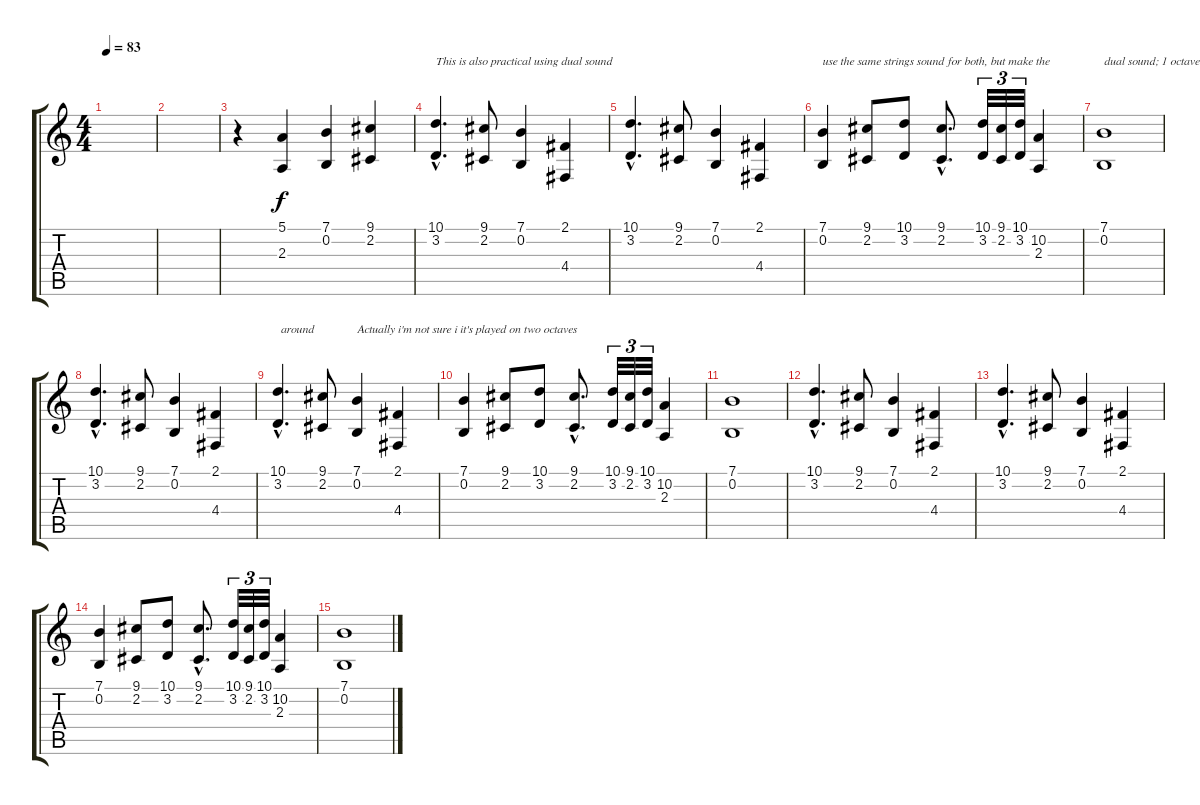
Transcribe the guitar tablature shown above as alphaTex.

\track "" {instrument stringensemble1}
\staff {score tabs}
\tuning (E4 B3 G3 D3 A2 E2) {hide}
\ts (4 4)
\tempo 83
\clef g2
\ks c
|
|
r.4 (5.1 2.3).4 (7.1 0.2).4 (9.1 2.2).4{dy f} |
(10.1{hac} 3.2{hac}).4{d txt "This is also practical using dual sound"} (9.1 2.2).8 (7.1 0.2).4 (2.1 4.4).4 |
(10.1{hac} 3.2{hac}).4{d} (9.1 2.2).8 (7.1 0.2).4 (2.1 4.4).4 |
(7.1 0.2).4{txt "use the same strings sound for both, but make the"} (9.1 2.2).8 (10.1 3.2).8 (9.1{hac} 2.2{hac}).8{d} (10.1 3.2).32{tu (3 2)} (9.1 2.2).32{tu (3 2)} (10.1 3.2).32{tu (3 2)} (10.2 2.3).4 |
(7.1 0.2).1{txt "dual sound; 1 octave lower, or the other way"} |
(10.1{hac} 3.2{hac}).4{d} (9.1 2.2).8 (7.1 0.2).4 (2.1 4.4).4 |
(10.1{hac} 3.2{hac}).4{d txt " around"} (9.1 2.2).8 (7.1 0.2).4{txt "Actually i'm not sure i it's played on two octaves"} (2.1 4.4).4 |
(7.1 0.2).4 (9.1 2.2).8 (10.1 3.2).8 (9.1{hac} 2.2{hac}).8{d} (10.1 3.2).32{tu (3 2)} (9.1 2.2).32{tu (3 2)} (10.1 3.2).32{tu (3 2)} (10.2 2.3).4 |
(7.1 0.2).1 |
(10.1{hac} 3.2{hac}).4{d} (9.1 2.2).8 (7.1 0.2).4 (2.1 4.4).4 |
(10.1{hac} 3.2{hac}).4{d} (9.1 2.2).8 (7.1 0.2).4 (2.1 4.4).4 |
(7.1 0.2).4 (9.1 2.2).8 (10.1 3.2).8 (9.1{hac} 2.2{hac}).8{d} (10.1 3.2).32{tu (3 2)} (9.1 2.2).32{tu (3 2)} (10.1 3.2).32{tu (3 2)} (10.2 2.3).4 |
(7.1 0.2).1
